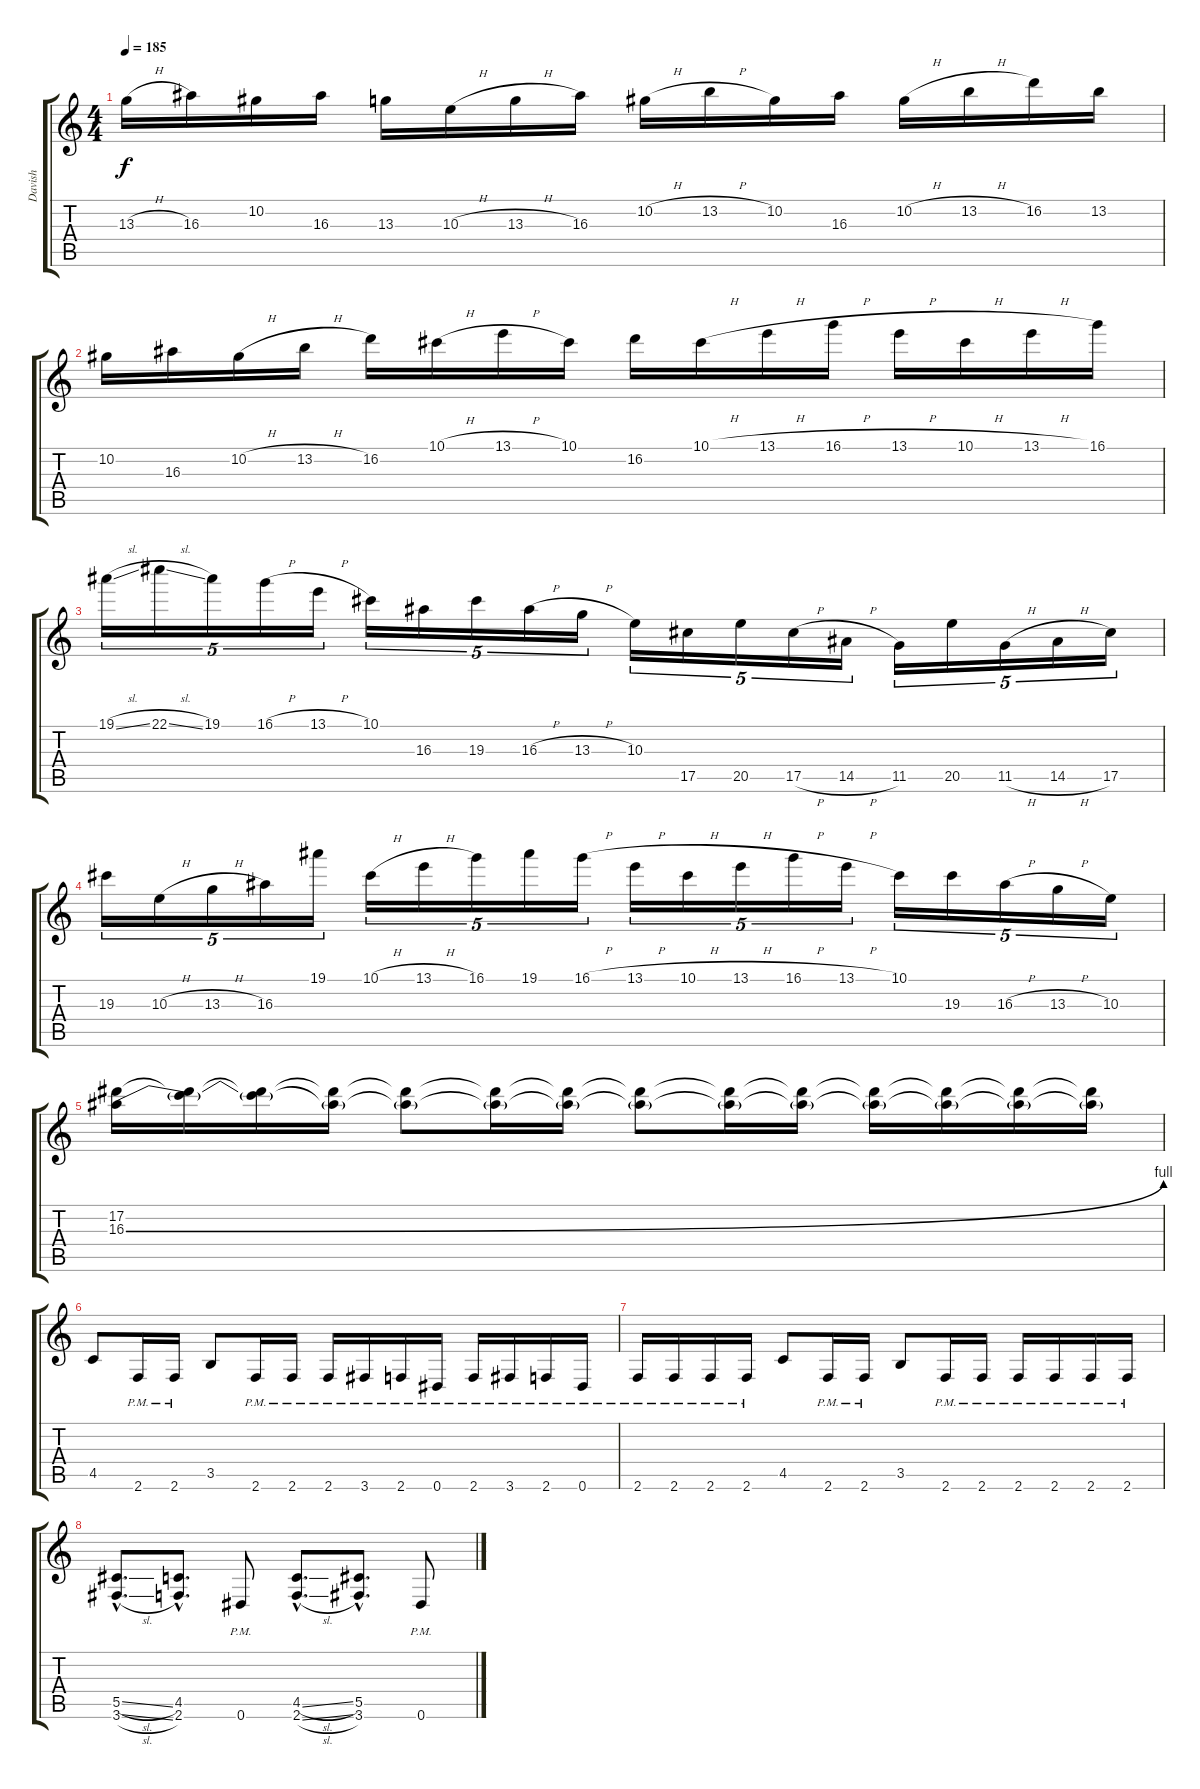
\track ("Davish" "Davish") {instrument overdrivenguitar}
\staff {score tabs}
\tuning (Eb4 Bb3 Gb3 Db3 Ab2 Eb2) {hide}
\ts (4 4)
\tempo 185
\clef g2
\ks c
13.3{h}.16{dy f} 16.3.16 10.2.16 16.3.16 13.3.16 10.3{h}.16 13.3{h}.16 16.3.16 10.2{h}.16 13.2{h}.16 10.2.16 16.3.16 10.2{h}.16 13.2{h}.16 16.2.16 13.2.16 |
10.2.16 16.3.16 10.2{h}.16 13.2{h}.16 16.2.16 10.1{h}.16 13.1{h}.16 10.1.16 16.2.16 10.1{h}.16 13.1{h}.16 16.1{h}.16 13.1{h}.16 10.1{h}.16 13.1{h}.16 16.1.16 |
19.1{sl}.16{tu (5 4)} 22.1{sl}.16{tu (5 4)} 19.1.16{tu (5 4)} 16.1{h}.16{tu (5 4)} 13.1{h}.16{tu (5 4)} 10.1.16{tu (5 4)} 16.3.16{tu (5 4)} 19.3.16{tu (5 4)} 16.3{h}.16{tu (5 4)} 13.3{h}.16{tu (5 4)} 10.3.16{tu (5 4)} 17.5.16{tu (5 4)} 20.5.16{tu (5 4)} 17.5{h}.16{tu (5 4)} 14.5{h}.16{tu (5 4)} 11.5.16{tu (5 4)} 20.5.16{tu (5 4)} 11.5{h}.16{tu (5 4)} 14.5{h}.16{tu (5 4)} 17.5.16{tu (5 4)} |
19.3.16{tu (5 4)} 10.3{h}.16{tu (5 4)} 13.3{h}.16{tu (5 4)} 16.3.16{tu (5 4)} 19.1.16{tu (5 4)} 10.1{h}.16{tu (5 4)} 13.1{h}.16{tu (5 4)} 16.1.16{tu (5 4)} 19.1.16{tu (5 4)} 16.1{h}.16{tu (5 4)} 13.1{h}.16{tu (5 4)} 10.1{h}.16{tu (5 4)} 13.1{h}.16{tu (5 4)} 16.1{h}.16{tu (5 4)} 13.1{h}.16{tu (5 4)} 10.1.16{tu (5 4)} 19.3.16{tu (5 4)} 16.3{h}.16{tu (5 4)} 13.3{h}.16{tu (5 4)} 10.3.16{tu (5 4)} |
(17.2 16.3{be (bend 0 0 60 4)}).16 (17.2{t} 16.3{t}).16 (17.2{t} 16.3{t}).16 (17.2{t} 16.3{t}).16 (17.2{t} 16.3{t}).8 (17.2{t} 16.3{t}).16 (17.2{t} 16.3{t}).16 (17.2{t} 16.3{t}).8 (17.2{t} 16.3{t}).16 (17.2{t} 16.3{t}).16 (17.2{t} 16.3{t}).16 (17.2{t} 16.3{t}).16 (17.2{t} 16.3{t}).16 (17.2{t} 16.3{t}).16 |
4.5.8 2.6{pm}.16 2.6{pm}.16 3.5.8 2.6{pm}.16 2.6{pm}.16 2.6{pm}.16 3.6{pm}.16 2.6{pm}.16 0.6{pm}.16 2.6{pm}.16 3.6{pm}.16 2.6{pm}.16 0.6{pm}.16 |
2.6{pm}.16 2.6{pm}.16 2.6{pm}.16 2.6{pm}.16 4.5.8 2.6{pm}.16 2.6{pm}.16 3.5.8 2.6{pm}.16 2.6{pm}.16 2.6{pm}.16 2.6{pm}.16 2.6{pm}.16 2.6{pm}.16 |
(5.5{sl hac} 3.6{sl hac}).8{d} (4.5{hac} 2.6{hac}).8{d} 0.6{pm}.8 (4.5{sl hac} 2.6{sl hac}).8{d} (5.5{hac} 3.6{hac}).8{d} 0.6{pm}.8
